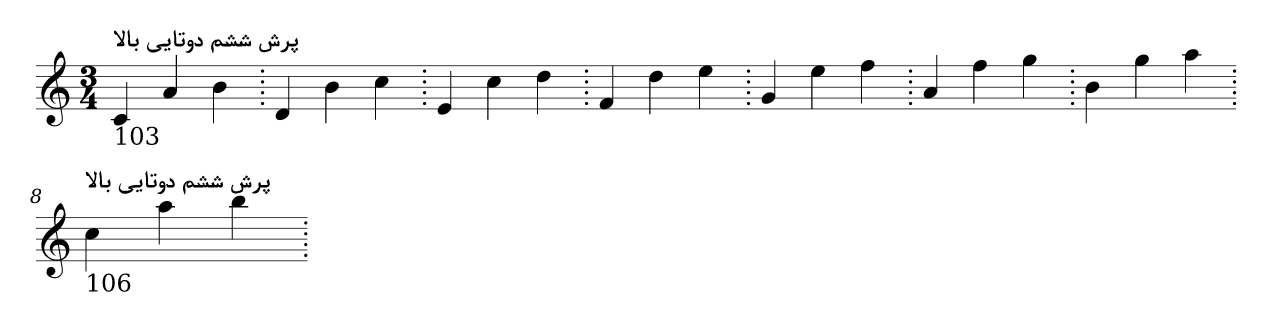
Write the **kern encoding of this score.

**kern
*part1
*staff1
!!LO:PB:g=z
*clefG2
*k[]
*C:
*M3/4
=1
!LO:TX:b:t=103
!LO:TX:a:t=پرش ششم دوتایی بالا
4ci/
4ai/
4bi\
=2.
*k[]
*C:
4di/
4bi\
4cci\
=3.
*k[]
*C:
4ei/
4cci\
4ddi\
=4.
*k[]
*C:
4fi/
4ddi\
4eei\
!!LO:LB:g=z
=5.
*k[]
*C:
4gi/
4eei\
4ffi\
=6.
*k[]
*C:
4ai/
4ffi\
4ggi\
=7.
*k[]
*C:
4bi\
4ggi\
4aai\
!!LO:LB:g=z
=8.
*k[]
*C:
!LO:TX:b:t=106
!LO:TX:a:t=پرش ششم دوتایی بالا
4cci\
4aai\
4bbi\
=.
*-
